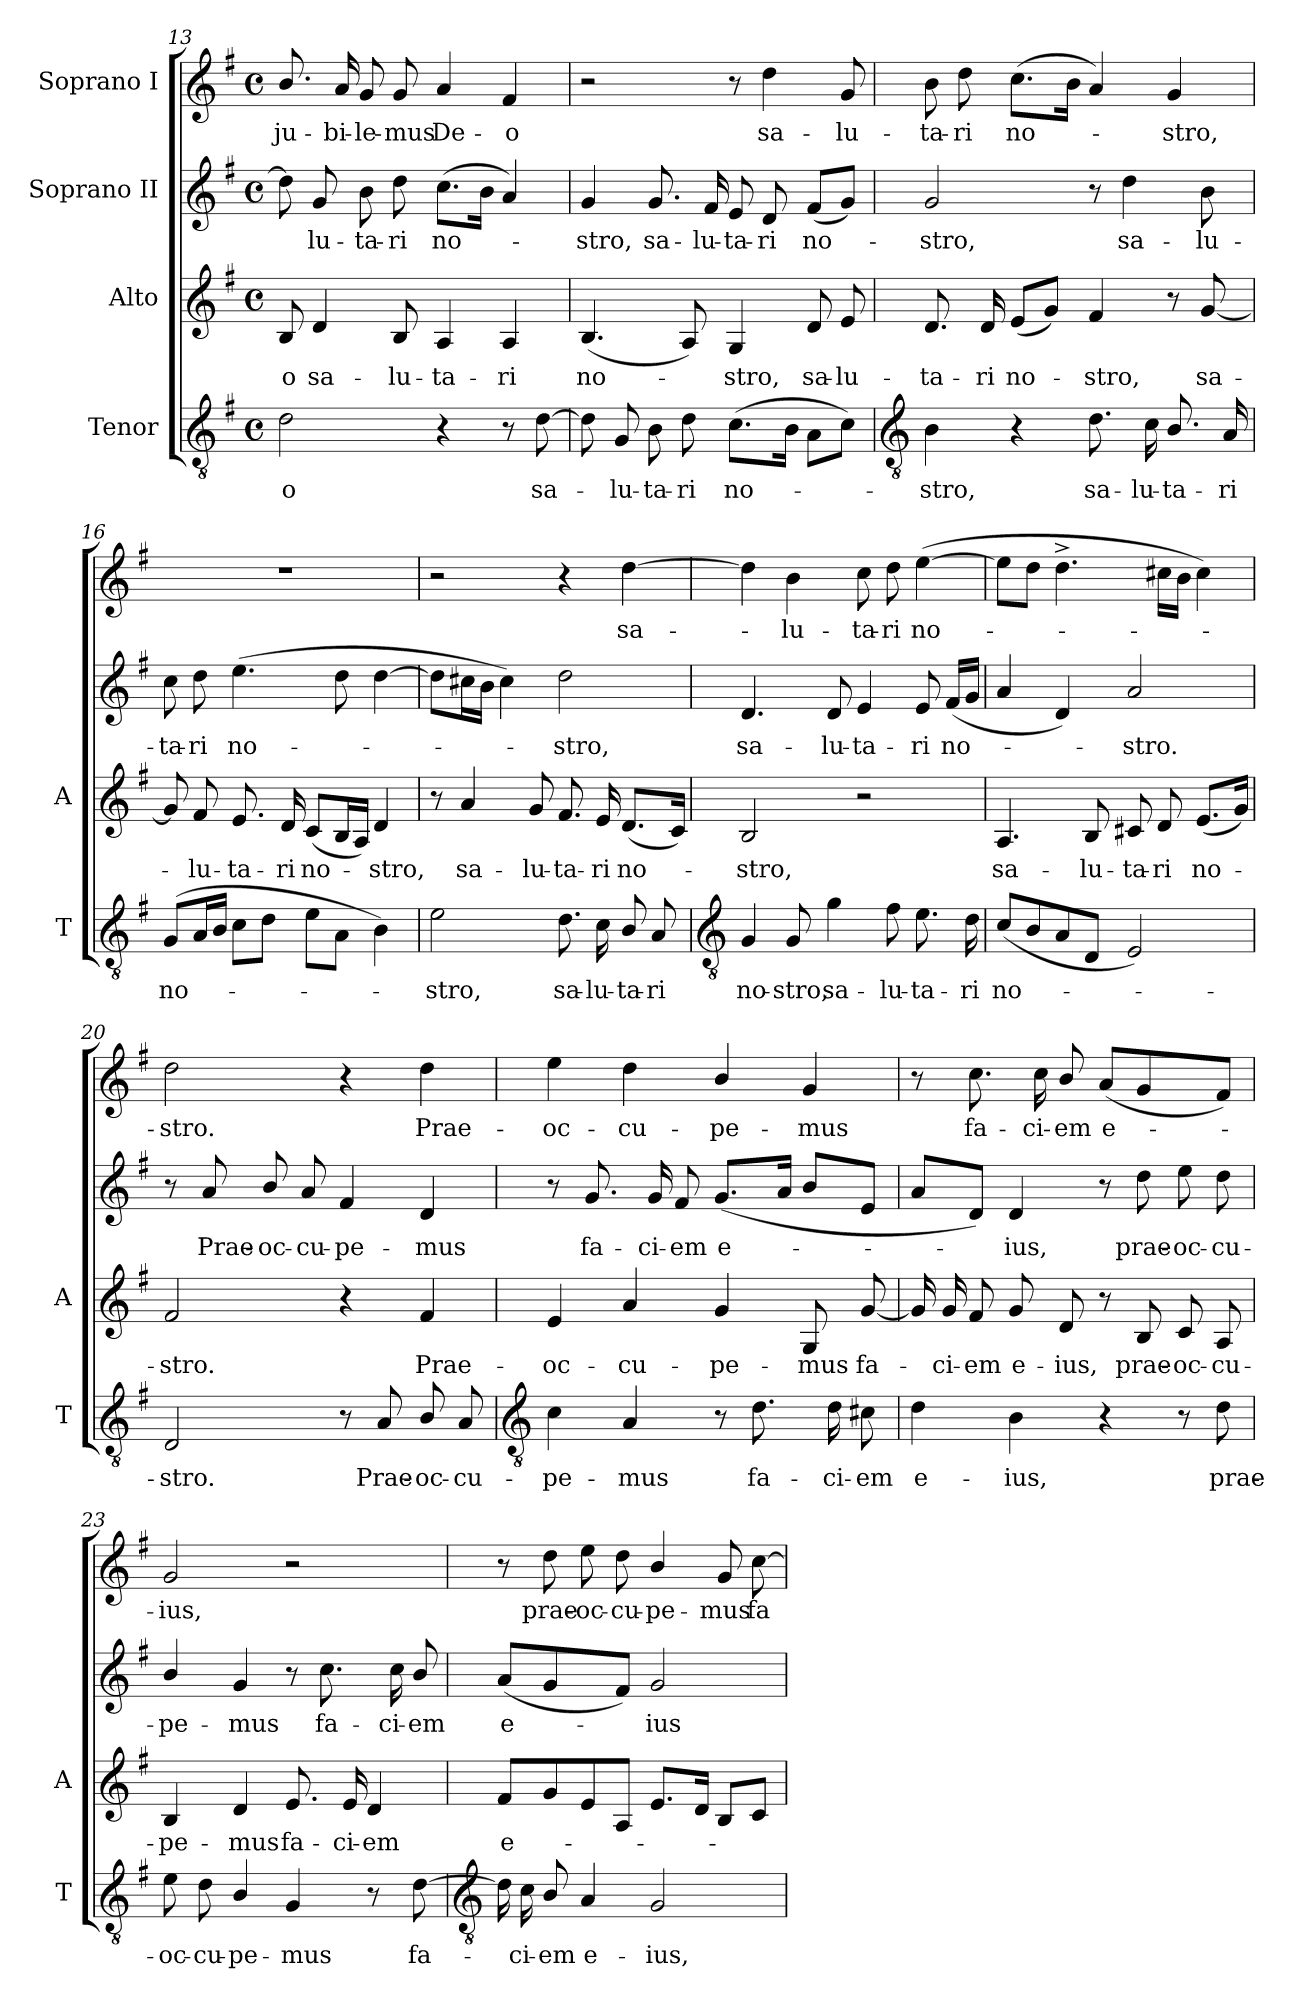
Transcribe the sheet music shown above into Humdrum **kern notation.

**kern	**text	**kern	**text	**kern	**text	**kern	**text
*part4	*part4	*part3	*part3	*part2	*part2	*part1	*part1
*staff4	*staff4	*staff3	*staff3	*staff2	*staff2	*staff1	*staff1
*I"Tenor	*	*I"Alto	*	*I"Soprano II	*	*I"Soprano I	*
*I'T	*	*I'A	*	*	*	*	*
*clefGv2	*	*clefG2	*	*clefG2	*	*clefG2	*
*k[f#]	*	*k[f#]	*	*k[f#]	*	*k[f#]	*
*G:	*	*G:	*	*G:	*	*G:	*
*M4/4	*	*M4/4	*	*M4/4	*	*M4/4	*
*met(c)	*	*met(c)	*	*met(c)	*	*met(c)	*
=13	=13	=13	=13	=13	=13	=13	=13
!	!LO:LY:b	!	!LO:LY:b	!	!	!	!LO:LY:b
2d	o	8B	-o	8dd]	.	8.b/	ju-
!	!	!	!LO:LY:b	!	!LO:LY:b	!	!
.	.	4d	sa-	8g	lu-	.	.
!	!	!	!	!	!	!	!LO:LY:b
.	.	.	.	.	.	16a	-bi-
!	!	!	!	!	!LO:LY:b	!	!LO:LY:b
.	.	.	.	8b	-ta-	8g	-le-
!	!	!	!LO:LY:b	!	!LO:LY:b	!	!LO:LY:b
.	.	8B	-lu-	8dd	-ri	8g	-mus
!	!	!	!LO:LY:b	!	!LO:LY:b	!	!LO:LY:b
4r	.	4A	-ta-	(>8.ccL	no-	4a	De-
.	.	.	.	16bJ	.	.	.
!	!	!	!LO:LY:b	!	!	!	!LO:LY:b
8r	.	4A	-ri	4a)	.	4f#	-o
!	!LO:LY:b	!	!	!	!	!	!
[8d	sa-	.	.	.	.	.	.
=14	=14	=14	=14	=14	=14	=14	=14
!	!	!	!LO:LY:b	!	!LO:LY:b	!	!
8d]	.	(<4.B	no-	4g	stro,	2r	.
!	!LO:LY:b	!	!	!	!	!	!
8G	lu-	.	.	.	.	.	.
!	!LO:LY:b	!	!	!	!LO:LY:b	!	!
8B	-ta-	.	.	8.g	sa-	.	.
!	!LO:LY:b	!	!	!	!	!	!
8d	-ri	8A)	.	.	.	.	.
!	!	!	!	!	!LO:LY:b	!	!
.	.	.	.	16f#	-lu-	.	.
!	!LO:LY:b	!	!LO:LY:b	!	!LO:LY:b	!	!
(>8.cL	no-	4G	stro,	8e	-ta-	8r	.
!	!	!	!	!	!LO:LY:b	!	!LO:LY:b
.	.	.	.	8d	-ri	4dd	sa-
16BJ	.	.	.	.	.	.	.
!	!	!	!LO:LY:b	!	!LO:LY:b	!	!
8AL	.	8d	sa-	(<8f#L	no-	.	.
!	!	!	!LO:LY:b	!	!	!	!LO:LY:b
8cJ)	.	8e	-lu-	8gJ)	.	8g	-lu-
!!LO:LB:g=z
=15	=15	=15	=15	=15	=15	=15	=15
*clefGv2	*	*	*	*	*	*	*
!	!LO:LY:b	!	!LO:LY:b	!	!LO:LY:b	!	!LO:LY:b
4B	stro,	8.d	-ta-	2g	stro,	8b	-ta-
!	!	!	!	!	!	!	!LO:LY:b
.	.	.	.	.	.	8dd	-ri
!	!	!	!LO:LY:b	!	!	!	!
.	.	16d	-ri	.	.	.	.
!	!	!	!LO:LY:b	!	!	!	!LO:LY:b
4r	.	(<8eL	no-	.	.	(>8.ccL	no-
.	.	8gJ)	.	.	.	.	.
.	.	.	.	.	.	16bJ	.
!	!LO:LY:b	!	!LO:LY:b	!	!	!	!
8.d	sa-	4f#	stro,	8r	.	4a)	.
!	!	!	!	!	!LO:LY:b	!	!
.	.	.	.	4dd	sa-	.	.
!	!LO:LY:b	!	!	!	!	!	!
16c	-lu-	.	.	.	.	.	.
!	!LO:LY:b	!	!	!	!	!	!LO:LY:b
8.B/	-ta-	8r	.	.	.	4g	stro,
!	!	!	!LO:LY:b	!	!LO:LY:b	!	!
.	.	[8g	sa-	8b	-lu-	.	.
!	!LO:LY:b	!	!	!	!	!	!
16A	-ri	.	.	.	.	.	.
=16	=16	=16	=16	=16	=16	=16	=16
!	!LO:LY:b	!	!	!	!LO:LY:b	!	!
(<8GL	no-	8g]	.	8cc	-ta-	1r	.
!	!	!	!LO:LY:b	!	!LO:LY:b	!	!
16AL	.	8f#	lu-	8dd	-ri	.	.
16BJJ	.	.	.	.	.	.	.
!	!	!	!LO:LY:b	!	!LO:LY:b	!	!
8cL	.	8.e	-ta-	(>4.ee	no-	.	.
8dJ	.	.	.	.	.	.	.
!	!	!	!LO:LY:b	!	!	!	!
.	.	16d	-ri	.	.	.	.
!	!	!	!LO:LY:b	!	!	!	!
8eL	.	(<8cL	no-	.	.	.	.
8AJ	.	16BL	.	8dd	.	.	.
.	.	16AJJ)	.	.	.	.	.
!	!	!	!LO:LY:b	!	!	!	!
4B)	.	4d	stro,	[4dd	.	.	.
=17	=17	=17	=17	=17	=17	=17	=17
!	!LO:LY:b	!	!	!	!	!	!
2e	stro,	8r	.	8ddL]	.	2r	.
!	!	!	!LO:LY:b	!	!	!	!
.	.	4a	sa-	16cc#XL	.	.	.
.	.	.	.	16bJJ	.	.	.
.	.	.	.	4cc#)	.	.	.
!	!	!	!LO:LY:b	!	!	!	!
.	.	8g	-lu-	.	.	.	.
!	!LO:LY:b	!	!LO:LY:b	!	!LO:LY:b	!	!
8.d	sa-	8.f#	-ta-	2dd	stro,	4r	.
!	!LO:LY:b	!	!LO:LY:b	!	!	!	!
16c	-lu-	16e	-ri	.	.	.	.
!	!LO:LY:b	!	!LO:LY:b	!	!	!	!LO:LY:b
8B/	-ta-	(<8.dL	no-	.	.	[4dd	sa-
!	!LO:LY:b	!	!	!	!	!	!
8A	-ri	.	.	.	.	.	.
.	.	16cJ)	.	.	.	.	.
!!LO:LB:g=z
=18	=18	=18	=18	=18	=18	=18	=18
*clefGv2	*	*	*	*	*	*	*
!	!LO:LY:b	!	!LO:LY:b	!	!LO:LY:b	!	!
4G	no-	2B	stro,	4.d	sa-	4dd]	.
!	!LO:LY:b	!	!	!	!	!	!LO:LY:b
8G	-stro,	.	.	.	.	4b	lu-
!	!LO:LY:b	!	!	!	!LO:LY:b	!	!
4g	sa-	.	.	8d	-lu-	.	.
!	!	!	!	!	!LO:LY:b	!	!LO:LY:b
.	.	2r	.	4e	-ta-	8cc	-ta-
!	!LO:LY:b	!	!	!	!	!	!LO:LY:b
8f#	-lu-	.	.	.	.	8dd	-ri
!	!LO:LY:b	!	!	!	!LO:LY:b	!	!LO:LY:b
8.e	-ta-	.	.	8e	-ri	(>[4ee	no-
!	!	!	!	!	!LO:LY:b	!	!
.	.	.	.	(<16f#LL	no-	.	.
!	!LO:LY:b	!	!	!	!	!	!
16d	-ri	.	.	16gJJ	.	.	.
=19	=19	=19	=19	=19	=19	=19	=19
!	!LO:LY:b	!	!LO:LY:b	!	!	!	!
(<8cL	no-	4.A	sa-	4a	.	8eeL]	.
8B	.	.	.	.	.	8ddJ	.
8A	.	.	.	4d)	.	4.dd^	.
!	!	!	!LO:LY:b	!	!	!	!
8DJ	.	8B	-lu-	.	.	.	.
!	!	!	!LO:LY:b	!	!LO:LY:b	!	!
2E)	.	8c#X	-ta-	2a	stro.	.	.
!	!	!	!LO:LY:b	!	!	!	!
.	.	8d	-ri	.	.	16cc#XLL	.
.	.	.	.	.	.	16bJJ	.
!	!	!	!LO:LY:b	!	!	!	!
.	.	(<8.eL	no-	.	.	4cc#)	.
.	.	16gJ)	.	.	.	.	.
=20	=20	=20	=20	=20	=20	=20	=20
!	!LO:LY:b	!	!LO:LY:b	!	!	!	!LO:LY:b
2D	stro.	2f#	stro.	8r	.	2dd	stro.
!	!	!	!	!	!LO:LY:b	!	!
.	.	.	.	8a	Prae-	.	.
!	!	!	!	!	!LO:LY:b	!	!
.	.	.	.	8b/	-oc-	.	.
!	!	!	!	!	!LO:LY:b	!	!
.	.	.	.	8a	-cu-	.	.
!	!	!	!	!	!LO:LY:b	!	!
8r	.	4r	.	4f#	-pe-	4r	.
!	!LO:LY:b	!	!	!	!	!	!
8A	Prae-	.	.	.	.	.	.
!	!LO:LY:b	!	!LO:LY:b	!	!LO:LY:b	!	!LO:LY:b
8B/	-oc-	4f#	Prae-	4d	-mus	4dd	Prae-
!	!LO:LY:b	!	!	!	!	!	!
8A	-cu-	.	.	.	.	.	.
!!LO:LB:g=z
=21	=21	=21	=21	=21	=21	=21	=21
*clefGv2	*	*	*	*	*	*	*
!	!LO:LY:b	!	!LO:LY:b	!	!	!	!LO:LY:b
4c	-pe-	4e	oc-	8r	.	4ee	-oc-
!	!	!	!	!	!LO:LY:b	!	!
.	.	.	.	8.g	fa-	.	.
!	!LO:LY:b	!	!LO:LY:b	!	!	!	!LO:LY:b
4A	-mus	4a	-cu-	.	.	4dd	-cu-
!	!	!	!	!	!LO:LY:b	!	!
.	.	.	.	16g	-ci-	.	.
!	!	!	!	!	!LO:LY:b	!	!
.	.	.	.	8f#	-em	.	.
!	!	!	!LO:LY:b	!	!LO:LY:b	!	!LO:LY:b
8r	.	4g	-pe-	(<8.gL	e-	4b/	-pe-
!	!LO:LY:b	!	!	!	!	!	!
8.d	fa-	.	.	.	.	.	.
.	.	.	.	16aJ	.	.	.
!	!	!	!LO:LY:b	!	!	!	!LO:LY:b
.	.	8G	-mus	8bL	.	4g	-mus
!	!LO:LY:b	!	!	!	!	!	!
16d	-ci-	.	.	.	.	.	.
!	!LO:LY:b	!	!LO:LY:b	!	!	!	!
8c#X	-em	[8g	fa-	8eJ	.	.	.
=22	=22	=22	=22	=22	=22	=22	=22
!	!LO:LY:b	!	!	!	!	!	!
4d	e-	16g]	.	8aL	.	8r	.
!	!	!	!LO:LY:b	!	!	!	!
.	.	16g	ci-	.	.	.	.
!	!	!	!LO:LY:b	!	!	!	!LO:LY:b
.	.	8f#	-em	8dJ)	.	8.cc	fa-
!	!LO:LY:b	!	!LO:LY:b	!	!LO:LY:b	!	!
4B	-ius,	8g	e-	4d	ius,	.	.
!	!	!	!	!	!	!	!LO:LY:b
.	.	.	.	.	.	16cc	-ci-
!	!	!	!LO:LY:b	!	!	!	!LO:LY:b
.	.	8d	-ius,	.	.	8b/	-em
!	!	!	!	!	!	!	!LO:LY:b
4r	.	8r	.	8r	.	(<8aL	e-
!	!	!	!LO:LY:b	!	!LO:LY:b	!	!
.	.	8B	prae-	8dd	prae-	4g	.
!	!	!	!LO:LY:b	!	!LO:LY:b	!	!
8r	.	8c	-oc-	8ee	-oc-	.	.
!	!LO:LY:b	!	!LO:LY:b	!	!LO:LY:b	!	!
8d	prae-	8A	-cu-	8dd	-cu-	8f#J)	.
=23	=23	=23	=23	=23	=23	=23	=23
!	!LO:LY:b	!	!LO:LY:b	!	!LO:LY:b	!	!LO:LY:b
8e	-oc-	4B	-pe-	4b/	-pe-	2g	ius,
!	!LO:LY:b	!	!	!	!	!	!
8d	-cu-	.	.	.	.	.	.
!	!LO:LY:b	!	!LO:LY:b	!	!LO:LY:b	!	!
4B/	-pe-	4d	-mus	4g	-mus	.	.
!	!LO:LY:b	!	!LO:LY:b	!	!	!	!
4G	-mus	8.e	fa-	8r	.	2r	.
!	!	!	!	!	!LO:LY:b	!	!
.	.	.	.	8.cc	fa-	.	.
!	!	!	!LO:LY:b	!	!	!	!
.	.	16e	-ci-	.	.	.	.
!	!	!	!LO:LY:b	!	!	!	!
8r	.	4d	-em	.	.	.	.
!	!	!	!	!	!LO:LY:b	!	!
.	.	.	.	16cc	-ci-	.	.
!	!LO:LY:b	!	!	!	!LO:LY:b	!	!
[8d	fa-	.	.	8b/	-em	.	.
!!LO:LB:g=z
=24	=24	=24	=24	=24	=24	=24	=24
*clefGv2	*	*	*	*	*	*	*
!	!	!	!LO:LY:b	!	!LO:LY:b	!	!
16d]	.	8f#L	e-	(<8aL	e-	8r	.
!	!LO:LY:b	!	!	!	!	!	!
16c	ci-	.	.	.	.	.	.
!	!LO:LY:b	!	!	!	!	!	!LO:LY:b
8B/	-em	8g	.	4g	.	8dd	prae-
!	!LO:LY:b	!	!	!	!	!	!LO:LY:b
4A	e-	8e	.	.	.	8ee	-oc-
!	!	!	!	!	!	!	!LO:LY:b
.	.	8AJ	.	8f#J)	.	8dd	-cu-
!	!LO:LY:b	!	!	!	!LO:LY:b	!	!LO:LY:b
2G	-ius,	8.eL	.	2g	ius	4b/	-pe-
.	.	16dJ	.	.	.	.	.
!	!	!	!	!	!	!	!LO:LY:b
.	.	8BL	.	.	.	8g	-mus
!	!	!	!	!	!	!	!LO:LY:b
.	.	8cJ	.	.	.	[8cc	fa-
=	=	=	=	=	=	=	=
*-	*-	*-	*-	*-	*-	*-	*-
